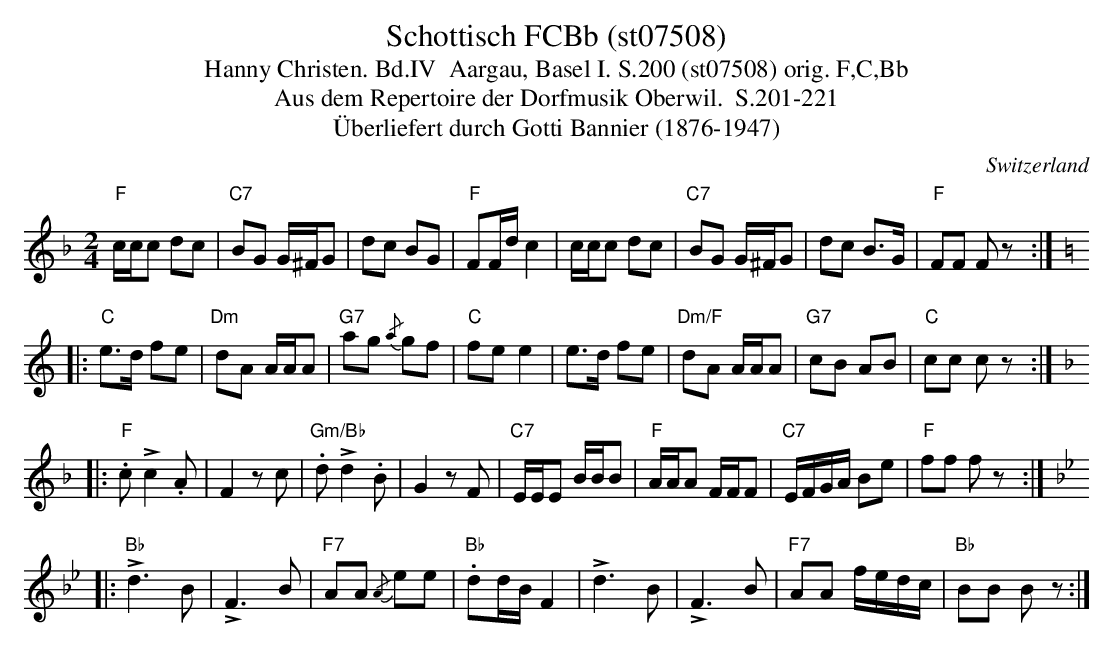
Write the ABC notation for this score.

X:1
T:Schottisch FCBb (st07508)
T:Hanny Christen. Bd.IV  Aargau, Basel I. S.200 (st07508) orig. F,C,Bb
T: Aus dem Repertoire der Dorfmusik Oberwil.  S.201-221
T:Überliefert durch Gotti Bannier (1876-1947)
M:2/4
L:1/8
O:Switzerland
K:F major
"F"c/c/c dc | "C7"BG G/^F/G | dc BG | "F"FF/d/c2 | c/c/c dc | "C7"BG G/^F/G | dc B>G | "F"FF Fz:: [K:C]
"C"e>d fe | "Dm"dA A/A/A | "G7"ag {/a}gf | "C"fee2 | e>d fe | "Dm/F"dA A/A/A | "G7"cB AB | "C"cc cz:: [K:F]
"F".c!>!c2.A | F2zc | "Gm/Bb".d!>!d2.B | G2zF | "C7"E/E/E B/B/B | "F"A/A/A F/F/F | "C7"E/F/G/A/ Be | "F"ff fz:: [K:Bb]
!>!"Bb"d3B | !>!F3B | "F7"AA {/A}ee | "Bb".dd/B/F2 | !>!d3B | !>!F3B | "F7"AA f/e/d/c/ | "Bb"BB Bz :|
